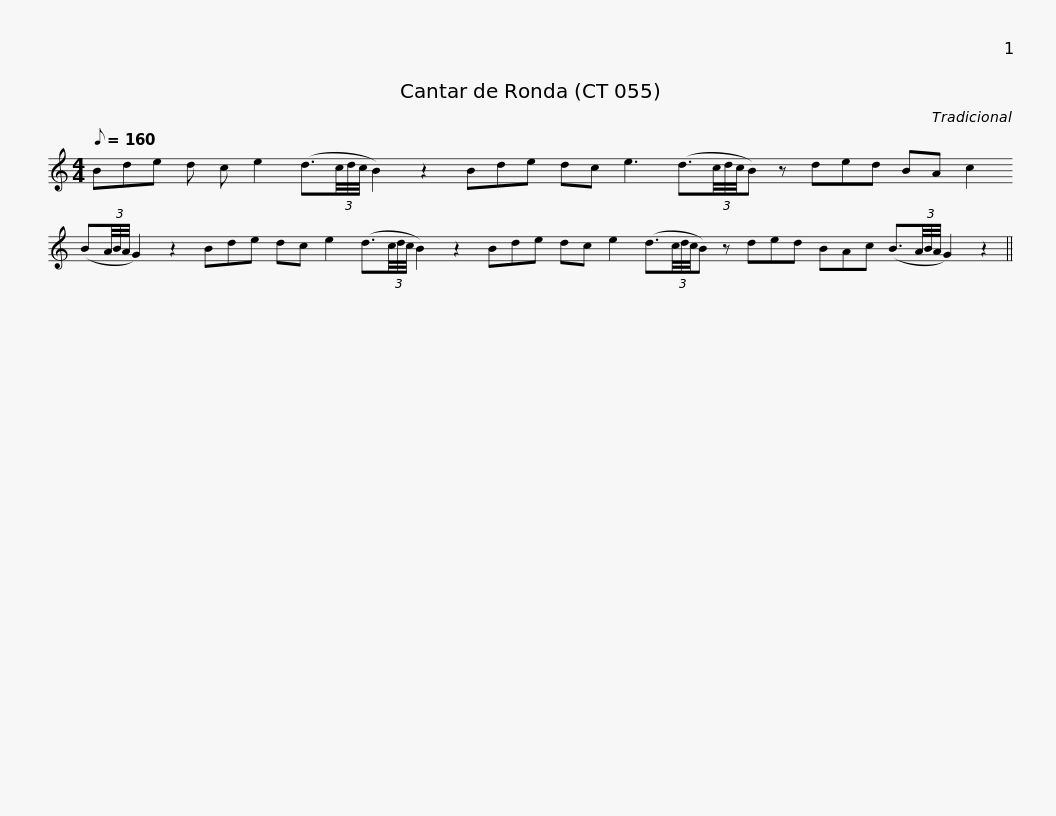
X:1
L:1/8
Q:1/8=160
M:4/4
I:linebreak $
K:C
V:1 treble
V:1
 Bde d c e2 (d3/2(3c/4d/4c/4 B2) z2 Bde dc e3 (d3/2(3c/4d/4c/4B) z ded BA c2 (B(3A/4B/4A/4 G2) z2 Bde dc e2 (d3/2(3c/4d/4c/4 B2) z2 Bde dc e2 (d3/2(3c/4d/4c/4B) z ded BAc (B3/2(3A/4B/4A/4 G2) z2 || %1
